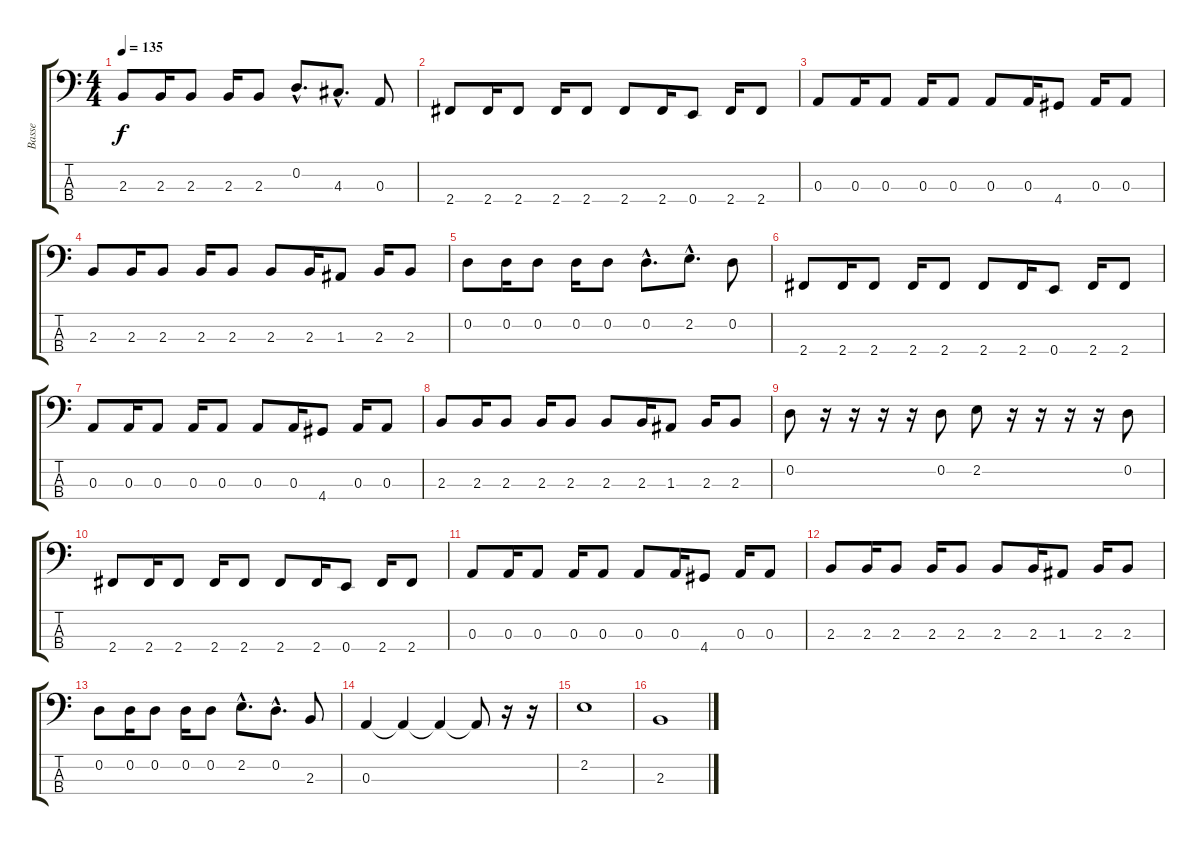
\track ("Basse" "Basse") {instrument electricbasspick}
\staff {score tabs}
\tuning (G2 D2 A1 E1) {hide}
\ts (4 4)
\tempo 135
\clef f4
\ks c
2.3.8{dy f} 2.3.16 2.3.8 2.3.16 2.3.8 0.2{hac}.8{d} 4.3{hac}.8{d} 0.3.8 |
2.4.8 2.4.16 2.4.8 2.4.16 2.4.8 2.4.8 2.4.16 0.4.8 2.4.16 2.4.8 |
0.3.8 0.3.16 0.3.8 0.3.16 0.3.8 0.3.8 0.3.16 4.4.8 0.3.16 0.3.8 |
2.3.8 2.3.16 2.3.8 2.3.16 2.3.8 2.3.8 2.3.16 1.3.8 2.3.16 2.3.8 |
0.2.8 0.2.16 0.2.8 0.2.16 0.2.8 0.2{hac}.8{d} 2.2{hac}.8{d} 0.2.8 |
2.4.8 2.4.16 2.4.8 2.4.16 2.4.8 2.4.8 2.4.16 0.4.8 2.4.16 2.4.8 |
0.3.8 0.3.16 0.3.8 0.3.16 0.3.8 0.3.8 0.3.16 4.4.8 0.3.16 0.3.8 |
2.3.8 2.3.16 2.3.8 2.3.16 2.3.8 2.3.8 2.3.16 1.3.8 2.3.16 2.3.8 |
0.2.8 r.16 r.16 r.16 r.16 0.2.8 2.2.8 r.16 r.16 r.16 r.16 0.2.8 |
2.4.8 2.4.16 2.4.8 2.4.16 2.4.8 2.4.8 2.4.16 0.4.8 2.4.16 2.4.8 |
0.3.8 0.3.16 0.3.8 0.3.16 0.3.8 0.3.8 0.3.16 4.4.8 0.3.16 0.3.8 |
2.3.8 2.3.16 2.3.8 2.3.16 2.3.8 2.3.8 2.3.16 1.3.8 2.3.16 2.3.8 |
0.2.8 0.2.16 0.2.8 0.2.16 0.2.8 2.2{hac}.8{d} 0.2{hac}.8{d} 2.3.8 |
0.3.4 0.3{t}.4 0.3{t}.4 0.3{t}.8 r.16 r.16 |
2.2.1 |
2.3.1
